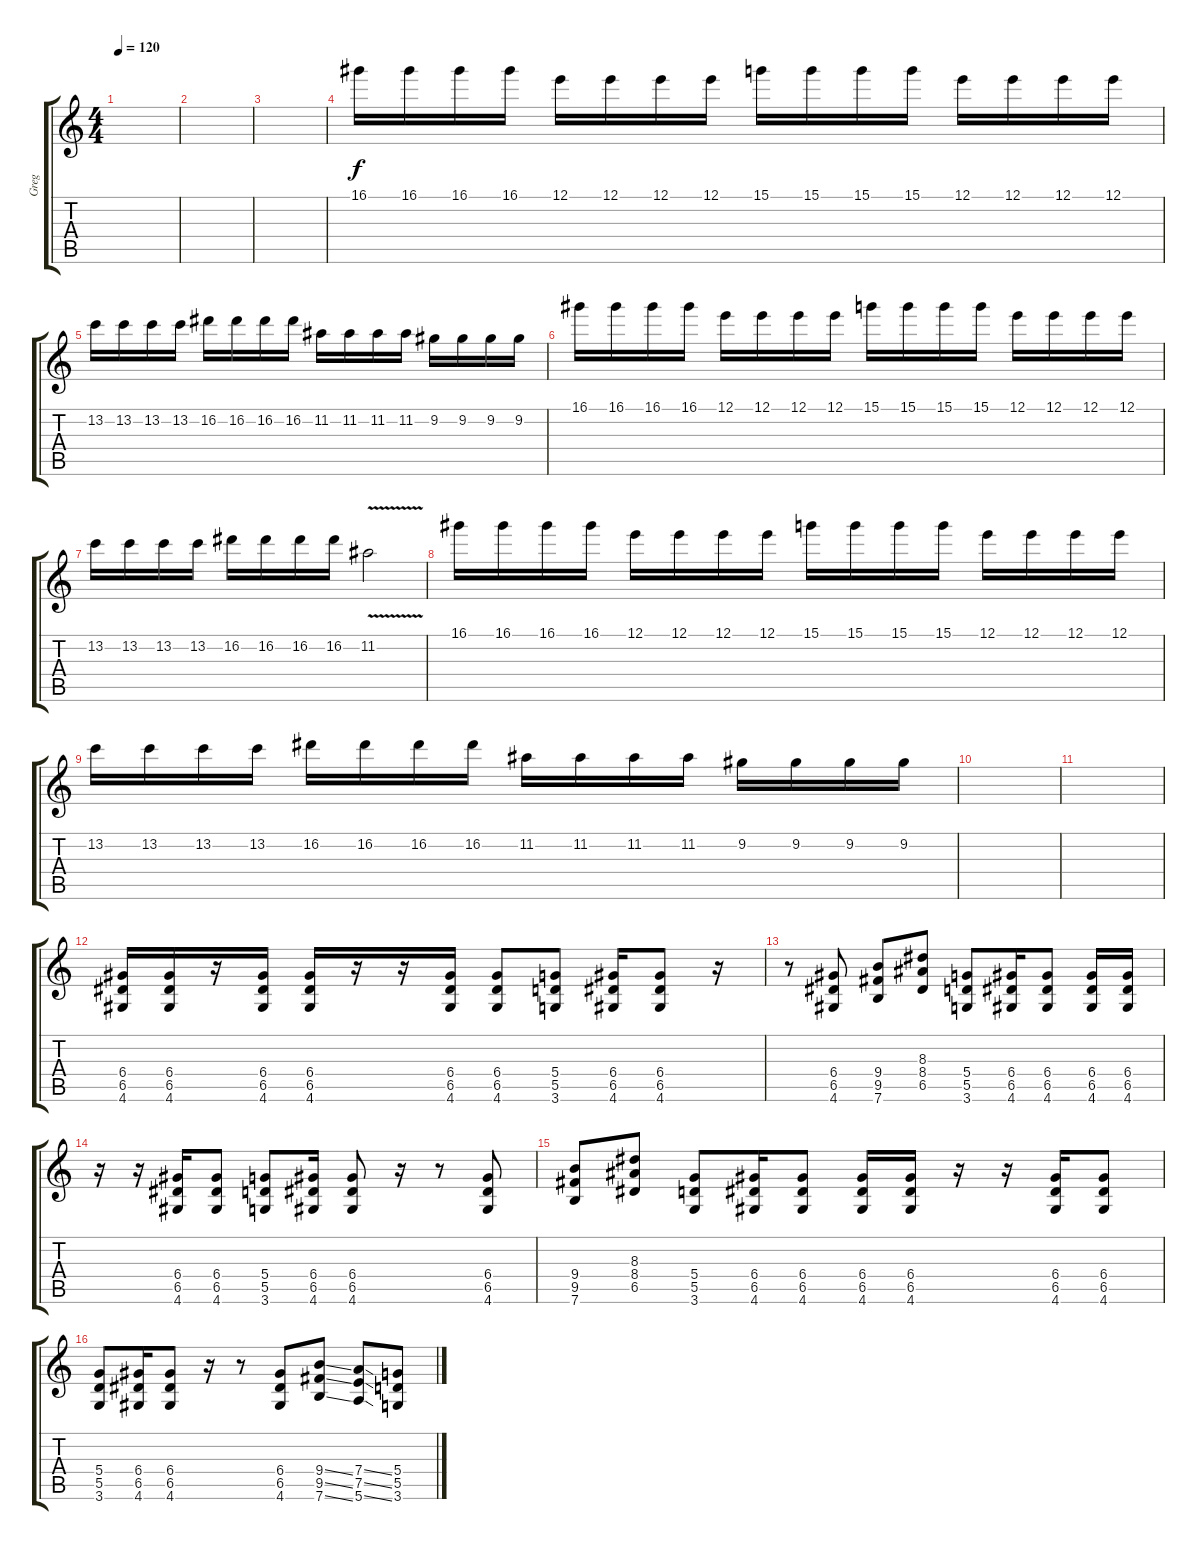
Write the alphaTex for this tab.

\track ("Greg" "Greg") {instrument overdrivenguitar}
\staff {score tabs}
\tuning (E4 B3 G3 D3 A2 E2) {hide}
\ts (4 4)
\tempo 120
\clef g2
\ks c
|
|
|
16.1.16 16.1.16 16.1.16 16.1.16 12.1.16 12.1.16 12.1.16 12.1.16 15.1.16 15.1.16 15.1.16 15.1.16 12.1.16 12.1.16 12.1.16 12.1.16 |
13.2.16 13.2.16 13.2.16 13.2.16 16.2.16 16.2.16 16.2.16 16.2.16 11.2.16 11.2.16 11.2.16 11.2.16 9.2.16 9.2.16 9.2.16 9.2.16 |
16.1.16 16.1.16 16.1.16 16.1.16 12.1.16 12.1.16 12.1.16 12.1.16 15.1.16 15.1.16 15.1.16 15.1.16 12.1.16 12.1.16 12.1.16 12.1.16 |
13.2.16 13.2.16 13.2.16 13.2.16 16.2.16 16.2.16 16.2.16 16.2.16 11.2{v}.2 |
16.1.16 16.1.16 16.1.16 16.1.16 12.1.16 12.1.16 12.1.16 12.1.16 15.1.16 15.1.16 15.1.16 15.1.16 12.1.16 12.1.16 12.1.16 12.1.16 |
13.2.16 13.2.16 13.2.16 13.2.16 16.2.16 16.2.16 16.2.16 16.2.16 11.2.16 11.2.16 11.2.16 11.2.16 9.2.16 9.2.16 9.2.16 9.2.16 |
|
|
(6.4 6.5 4.6).16 (6.4 6.5 4.6).16 r.16 (6.4 6.5 4.6).16 (6.4 6.5 4.6).16 r.16 r.16 (6.4 6.5 4.6).16 (6.4 6.5 4.6).8 (5.4 5.5 3.6).8 (6.4 6.5 4.6).16 (6.4 6.5 4.6).8 r.16 |
r.8 (6.4 6.5 4.6).8 (9.4 9.5 7.6).8 (8.3 8.4 6.5).8 (5.4 5.5 3.6).8 (6.4 6.5 4.6).16 (6.4 6.5 4.6).8 (6.4 6.5 4.6).16 (6.4 6.5 4.6).16 |
r.16 r.16 (6.4 6.5 4.6).16 (6.4 6.5 4.6).8 (5.4 5.5 3.6).8 (6.4 6.5 4.6).16 (6.4 6.5 4.6).8 r.16 r.8 (6.4 6.5 4.6).8 |
(9.4 9.5 7.6).8 (8.3 8.4 6.5).8 (5.4 5.5 3.6).8 (6.4 6.5 4.6).16 (6.4 6.5 4.6).8 (6.4 6.5 4.6).16 (6.4 6.5 4.6).16 r.16 r.16 (6.4 6.5 4.6).16 (6.4 6.5 4.6).8 |
(5.4 5.5 3.6).8 (6.4 6.5 4.6).16 (6.4 6.5 4.6).8 r.16 r.8 (6.4 6.5 4.6).8 (9.4{ss} 9.5{ss} 7.6{ss}).8 (7.4{ss} 7.5{ss} 5.6{ss}).8 (5.4 5.5 3.6).8
